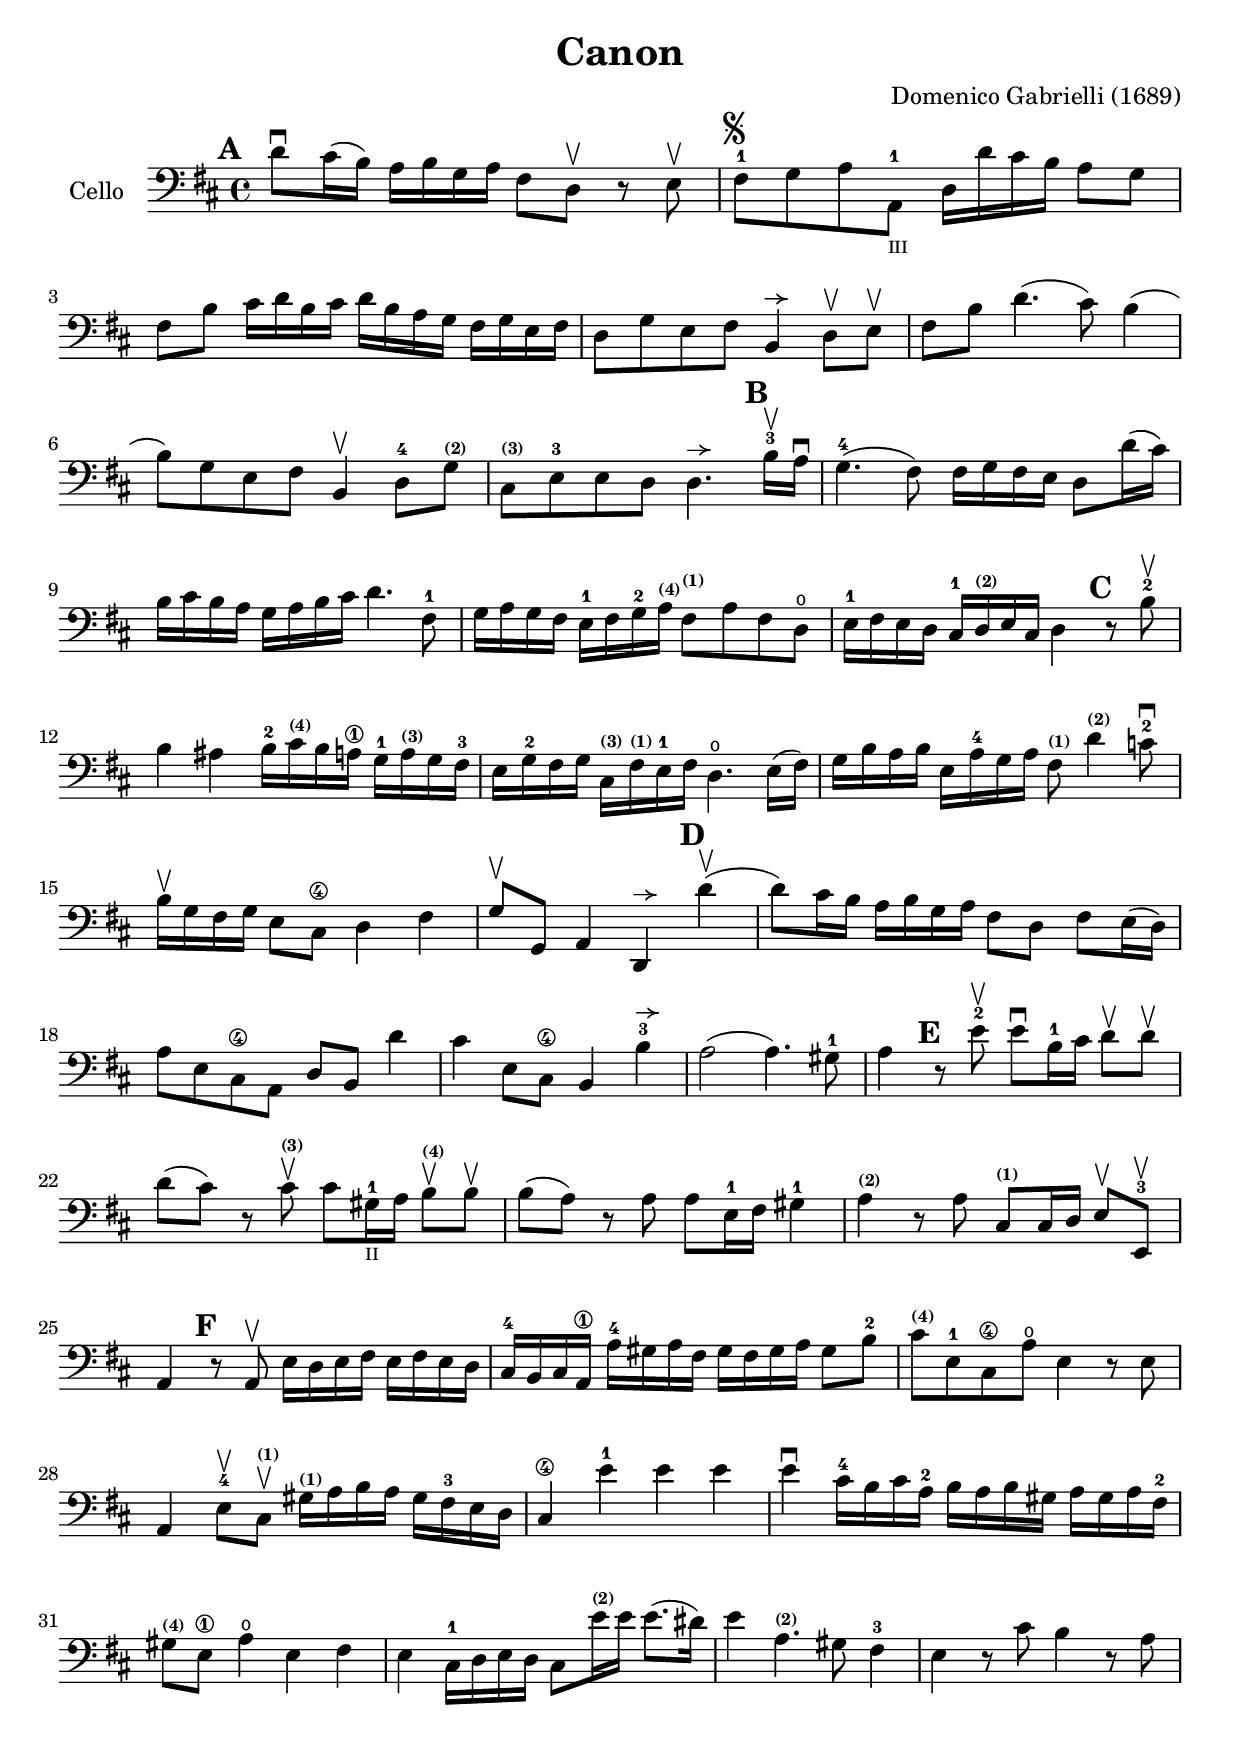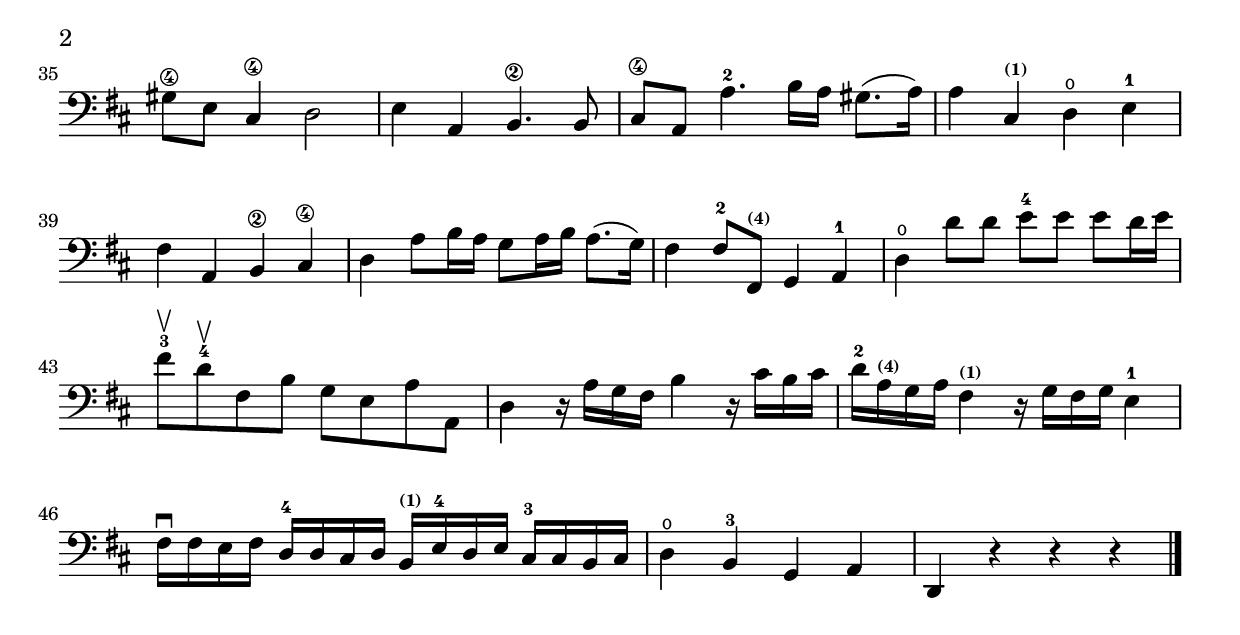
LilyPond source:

#(set-global-staff-size 21)

\version "2.18.2"

\header {
  title    = "Canon"
  composer = "Domenico Gabrielli (1689)"
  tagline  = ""
}

\language "italiano"

% iPad Pro 12.9

% \paper {
%   paper-width  = 195\mm
%   paper-height = 260\mm
% }

allongerUne = \markup {
  \center-column {
    \combine
    \draw-line #'(-2 . 0)
    \arrow-head #X #RIGHT ##f
  }
}

\score {
  \new Staff
   \with {instrumentName = #"Cello "}
   {
   \override Hairpin.to-barline = ##f
   \time 4/4
   \key re \major
   \clef bass
   \mark \default
   re'8\downbow dod'16(si16) la16 si16 sol16 la16
   fad8 re8\upbow r8 mi8\upbow                                        % 1
   fad8-1^\markup{\musicglyph #"scripts.segno"}
   sol8 la8 la,8-1_\markup{\teeny III}
   re16 re'16 dod'16 si16 la8 sol8                                    % 2
   fad8 si8 dod'16 re'16 si16 dod'16
   re'16 si16 la16 sol16 fad16 sol16 mi16 fad16                       % 3
   re8 sol8 mi8 fad8 si,4^\allongerUne re8\upbow mi\upbow             % 4
   fad8 si8 re'4.(dod'8) si4(                                         % 5
   si8) sol8 mi8 fad8 si,4\upbow re8-4
   sol8^\markup{\bold\teeny (2)}                                      % 6
   dod8^\markup{\bold\teeny (3)}
   mi8-3 mi8 re8
   re4.^\allongerUne
   \mark \default
   si16-3\upbow la16\downbow                                          % 7
   sol4.-4(fad8) fad16 sol16 fad16 mi16 re8 re'16(dod'16)             % 8
   si16 dod'16 si16 la16 sol16 la16 si16 dod'16 re'4. fad8-1          % 9
   sol16 la16 sol16 fad16 mi16-1 fad16 sol16-2
   la16^\markup{\bold\teeny (4)}
   fad8^\markup{\bold\teeny (1)} la8 fad8 re8\open                    % 10
   mi16-1 fad16 mi16 re16 dod16-1
   re16^\markup{\bold\teeny (2)} mi16 dod16 re4
   \mark \default
   r8 si8-2\upbow                                                     % 11
   si4 lad4 si16-2 dod'16^\markup{\bold\teeny (4)} si16 la16\1
   sol16-1 la16^\markup{\bold\teeny (3)} sol16 fad16-3                % 12
   mi16 sol16-2 fad16 sol16
   dod16^\markup{\bold\teeny (3)}
   fad16^\markup{\bold\teeny (1)} mi16-1 fad16
   re4.\open mi16(fad16)                                              % 13
   sol16 si16 la16 si16 mi16 la16-4 sol16 la16
   fad8^\markup{\bold\teeny (1)}
   re'4^\markup{\bold\teeny (2)} do'8-2\downbow                       % 14
   si16\upbow sol16 fad16 sol16 mi8 dod8\4 re4 fad4                   % 15
   sol8\upbow sol,8 la,4 re,4^\allongerUne
   \mark \default
   re'4\upbow(                                                        % 16
   re'8) dod'16 si16 la16 si16 sol16 la16 fad8 re8 fad8 mi16(re16)    % 17
   la8 mi8 dod8\4 la,8 re8 si,8 re'4                                  % 18
   dod'4 mi8 dod8\4 si,4 si4-3^\allongerUne                           % 19
   la2(la4.) sold8-1                                                  % 20
   la4
   \mark \default
   r8 mi'8-2\upbow mi'8\downbow si16-1 dod'16
   re'8\upbow re'8\upbow                                              % 21
   re'8(dod'8) r8 dod'8^\markup{\bold\teeny (3)}\upbow
   dod'8 sold16-1_\markup{\teeny "II"}
   la16 si8\upbow^\markup{\bold\teeny (4)} si8\upbow                  % 22
   si8(la8) r8 la8 la8 mi16-1 fad16 sold4-1                           % 23
   la4^\markup{\bold\teeny (2)} r8 la8
   dod8^\markup{\bold\teeny(1)} dod16 re16 mi8\upbow mi,8-3\upbow     % 24
   la,4
   \mark \default
   r8 la,8\upbow mi16 re16 mi16 fad16 mi16 fad16 mi16 re16            % 25
   dod16-4 si,16 dod16 la,16\1 la16-4 sold16 la16 fad16
   sold16 fad16 sold16 la16 sold8 si8-2                               % 26
   dod'8^\markup{\bold\teeny (4)}
   mi8-1 dod8\4 la8\open mi4 r8 mi8                                   % 27
   la,4 mi8-4\upbow dod8^\markup{\bold\teeny (1)}\upbow
   sold16^\markup{\bold\teeny (1)}
   la16 si16 la16 sold16 fad16-3 mi16 re16                            % 28
   dod4\4 mi'4-1 mi'4 mi'4                                            % 29
   mi'4\downbow dod'16-4 si16 dod'16 la16-2 si16 la16 si16 sold16
   la16 sold16 la16 fad16-2                                           % 30
   sold8^\markup{\bold\teeny (4)} mi8\1 la4\open mi4 fad4             % 31
   mi4 dod16-1 re16 mi16 re16 dod8
   mi'16^\markup{\bold\teeny (2)} mi'16 mi'8.(red'16)                 % 32
   mi'4 la4.^\markup{\bold\teeny (2)} sold8 fad4-3                    % 33
   mi4 r8 dod'8 si4 r8 la8                                            % 34
   sold8\4 mi8 dod4\4 re2                                             % 35
   mi4 la,4 si,4.\2 si,8                                              % 36
   dod8\4 la,8 la4.-2 si16 la16 sold8.(la16)                          % 37
   la4 dod4^\markup{\bold\teeny (1)} re4\open mi4-1                   % 38
   fad4 la,4 si,4\2 dod4\4                                            % 39
   re4 la8 si16 la16 sol8 la16 si16 la8.(sol16)                       % 40
   fad4 fad8-2 fad,8^\markup{\bold\teeny (4)} sol,4 la,4-1            % 41
   re4\open re'8 re'8 mi'8-4 mi'8 mi'8 re'16 mi'16                    % 42
   fad'8-3\upbow re'8-4\upbow fad8 si8 sol8 mi8 la8 la,8              % 43
   re4 r16 la16 sol16 fad16 si4 r16 dod'16 si16 dod'16                % 44
   re'16-2 la16^\markup{\bold\teeny (4)}
   sol16 la16 fad4^\markup{\bold\teeny (1)}
   r16 sol16 fad16 sol16 mi4-1                                        % 45
   fad16\downbow fad16 mi16 fad16 re16-4 re16 dod16 re16
   si,16^\markup{\bold\teeny (1)} mi16-4 re16 mi16
   dod16-3 dod16 si,16 dod16                                          % 46
   re4\open si,4-3 sol,4 la,4                                         % 47
   re,4 r4 r4 r4                                                      % 48
   \bar "|."
 }
}
